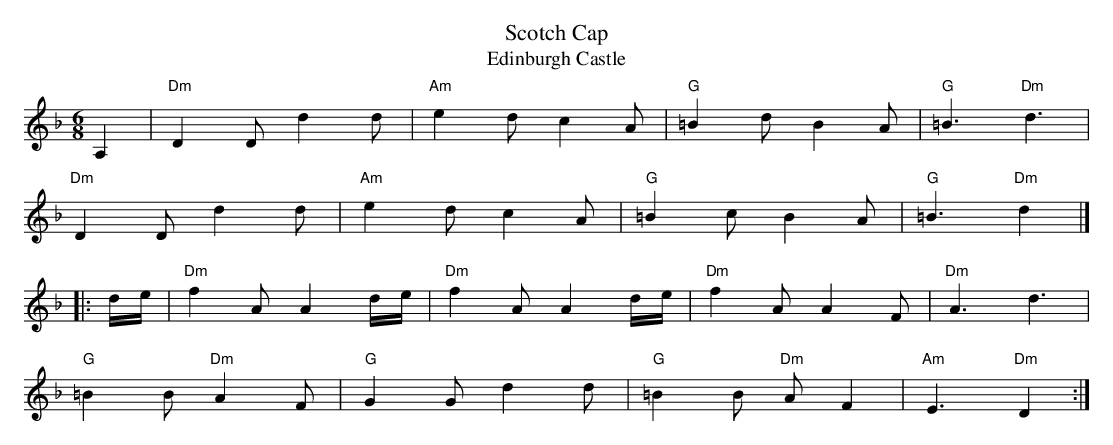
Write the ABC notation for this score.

X:1
T:Scotch Cap
T:Edinburgh Castle
M:6/8
L:1/8
K:F
A,2 | "Dm" D2 D d2 d | "Am" e2 d c2 A | "G" =B2 d B2 A | "G" =B3 "Dm" d3 |
"Dm" D2 D d2 d | "Am" e2 d c2 A |"G" =B2 c B2 A | "G" =B3 "Dm" d2 |]
|: d/e/ | "Dm" f2 A A2 d/e/ | "Dm" f2 A A2 d/e/ | "Dm" f2 A A2 F | "Dm" A3 d3 |
"G" =B2 B "Dm" A2 F | "G" G2 G d2 d | "G" =B2 B "Dm" A F2 | "Am" E3 "Dm" D2 :|
